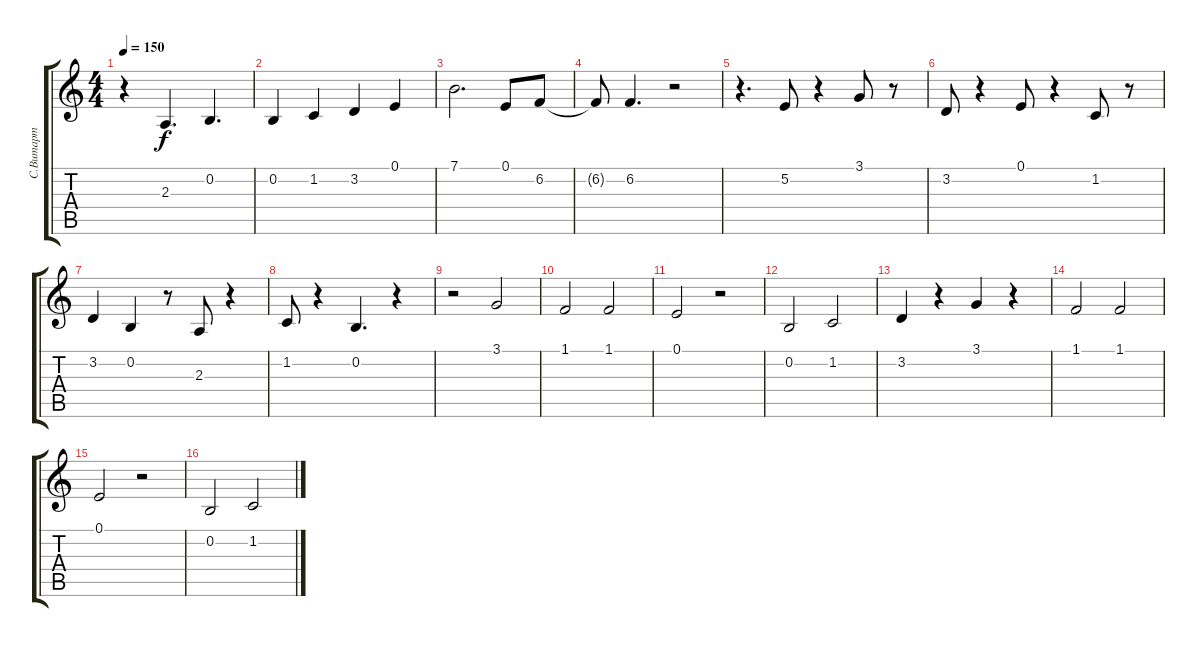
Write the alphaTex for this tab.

\track ("С.Витарт" "С.Витарт") {instrument lead6voice}
\staff {score tabs}
\tuning (E4 B3 G3 D3 A2 E2) {hide}
\ts (4 4)
\tempo 150
\clef g2
\ks c
r.4{dy f} 2.3.4{d} 0.2.4{d} |
0.2.4 1.2.4 3.2.4 0.1.4 |
7.1.2{d} 0.1.8 6.2.8 |
6.2{t}.8 6.2.4{d} r.2 |
r.4{d} 5.2.8 r.4 3.1.8 r.8 |
3.2.8 r.4 0.1.8 r.4 1.2.8 r.8 |
3.2.4 0.2.4 r.8 2.3.8 r.4 |
1.2.8 r.4 0.2.4{d} r.4 |
r.2 3.1.2 |
1.1.2 1.1.2 |
0.1.2 r.2 |
0.2.2 1.2.2 |
3.2.4 r.4 3.1.4 r.4 |
1.1.2 1.1.2 |
0.1.2 r.2 |
0.2.2 1.2.2
